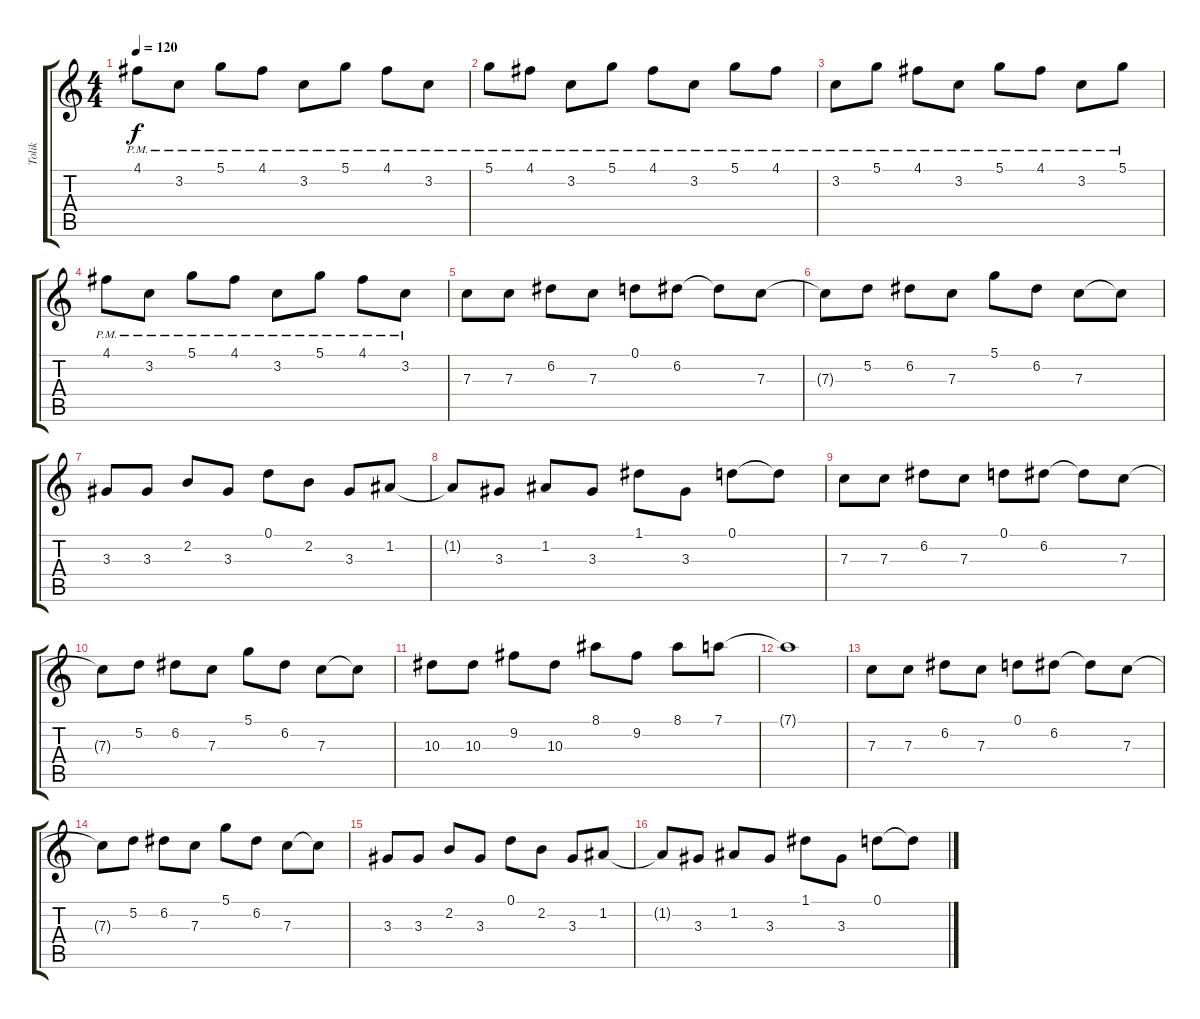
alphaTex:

\track ("Tolik" "Tolik") {instrument distortionguitar}
\staff {score tabs}
\tuning (D4 A3 F3 C3 G2 C2) {hide}
\ts (4 4)
\tempo 120
\clef g2
\ks c
4.1{pm}.8{dy f} 3.2{pm}.8 5.1{pm}.8 4.1{pm}.8 3.2{pm}.8 5.1{pm}.8 4.1{pm}.8 3.2{pm}.8 |
5.1{pm}.8 4.1{pm}.8 3.2{pm}.8 5.1{pm}.8 4.1{pm}.8 3.2{pm}.8 5.1{pm}.8 4.1{pm}.8 |
3.2{pm}.8 5.1{pm}.8 4.1{pm}.8 3.2{pm}.8 5.1{pm}.8 4.1{pm}.8 3.2{pm}.8 5.1{pm}.8 |
4.1{pm}.8 3.2{pm}.8 5.1{pm}.8 4.1{pm}.8 3.2{pm}.8 5.1{pm}.8 4.1{pm}.8 3.2{pm}.8 |
7.3.8 7.3.8 6.2.8 7.3.8 0.1.8 6.2.8 6.2{t}.8 7.3.8 |
7.3{t}.8 5.2.8 6.2.8 7.3.8 5.1.8 6.2.8 7.3.8 7.3{t}.8 |
3.3.8 3.3.8 2.2.8 3.3.8 0.1.8 2.2.8 3.3.8 1.2.8 |
1.2{t}.8 3.3.8 1.2.8 3.3.8 1.1.8 3.3.8 0.1.8 0.1{t}.8 |
7.3.8 7.3.8 6.2.8 7.3.8 0.1.8 6.2.8 6.2{t}.8 7.3.8 |
7.3{t}.8 5.2.8 6.2.8 7.3.8 5.1.8 6.2.8 7.3.8 7.3{t}.8 |
10.3.8 10.3.8 9.2.8 10.3.8 8.1.8 9.2.8 8.1.8 7.1.8 |
7.1{t}.1 |
7.3.8 7.3.8 6.2.8 7.3.8 0.1.8 6.2.8 6.2{t}.8 7.3.8 |
7.3{t}.8 5.2.8 6.2.8 7.3.8 5.1.8 6.2.8 7.3.8 7.3{t}.8 |
3.3.8 3.3.8 2.2.8 3.3.8 0.1.8 2.2.8 3.3.8 1.2.8 |
1.2{t}.8 3.3.8 1.2.8 3.3.8 1.1.8 3.3.8 0.1.8 0.1{t}.8
